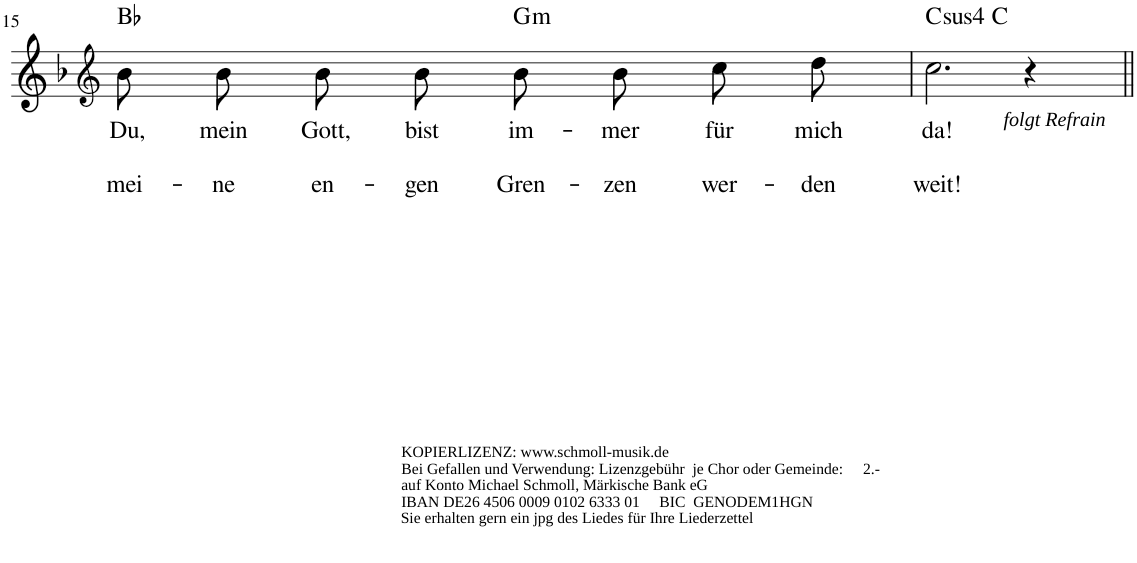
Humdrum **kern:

**kern	**text	**text	**text	**harte
*part1	*part1	*part1	*part1	*part1
*staff1	*staff1	*staff1	*staff1	*
*I"unbenannt1	*	*	*	*
!!LO:PB:g=z
*clefG2	*	*	*	*
*k[b-]	*	*	*	*
*M4/4	*	*	*	*
=15	=15	=15	=15	=15
!LO:TX:b:t=KOPIERLIZENZ&colon; www.schmoll-musik.de	!	!	!	!
!LO:TX:b:t=Bei Gefallen und Verwendung&colon; Lizenzgebühr  je Chor oder Gemeinde&colon;  2.-	!	!	!	!
!LO:TX:b:t=auf Konto Michael Schmoll, Märkische Bank eG	!	!	!	!
!LO:TX:b:t=IBAN DE26 4506 0009 0102 6333 01     BIC  GENODEM1HGN	!	!	!	!
!LO:TX:b:t=Sie erhalten gern ein jpg des Liedes für Ihre Liederzettel	!	!	!	!
!	!LO:LY:b	!	!LO:LY:b	!
8b-\L	Du,	.	mei-	Bb:maj
!	!LO:LY:b	!	!LO:LY:b	!
8b-\J	mein	.	ne	.
!	!LO:LY:b	!	!LO:LY:b	!
8b-\L	Gott,	.	en-	.
!	!LO:LY:b	!	!LO:LY:b	!
8b-\J	bist	.	gen	.
!	!LO:LY:b	!	!LO:LY:b	!LO:H:kt=m
8b-\L	im-	.	Gren-	G:min
!	!LO:LY:b	!	!LO:LY:b	!
8b-\J	mer	.	zen	.
!	!LO:LY:b	!	!LO:LY:b	!
8cc\L	für	.	wer-	.
!	!LO:LY:b	!	!LO:LY:b	!
8dd\J	mich	.	den	.
=16	=16	=16	=16	=16
!	!LO:LY:b	!	!LO:LY:b	!LO:H:kt=4
*^	*	*	*	*
2.cc\	2ryy	da!	.	weit!	C:sus4
.	2ryy	.	.	.	C:maj
!LO:TX:b:i:t=folgt Refrain	!	!	!	!	!
4r	.	.	.	.	.
*v	*v	*	*	*	*
=||	=||	=||	=||	=||
*-	*-	*-	*-	*-
